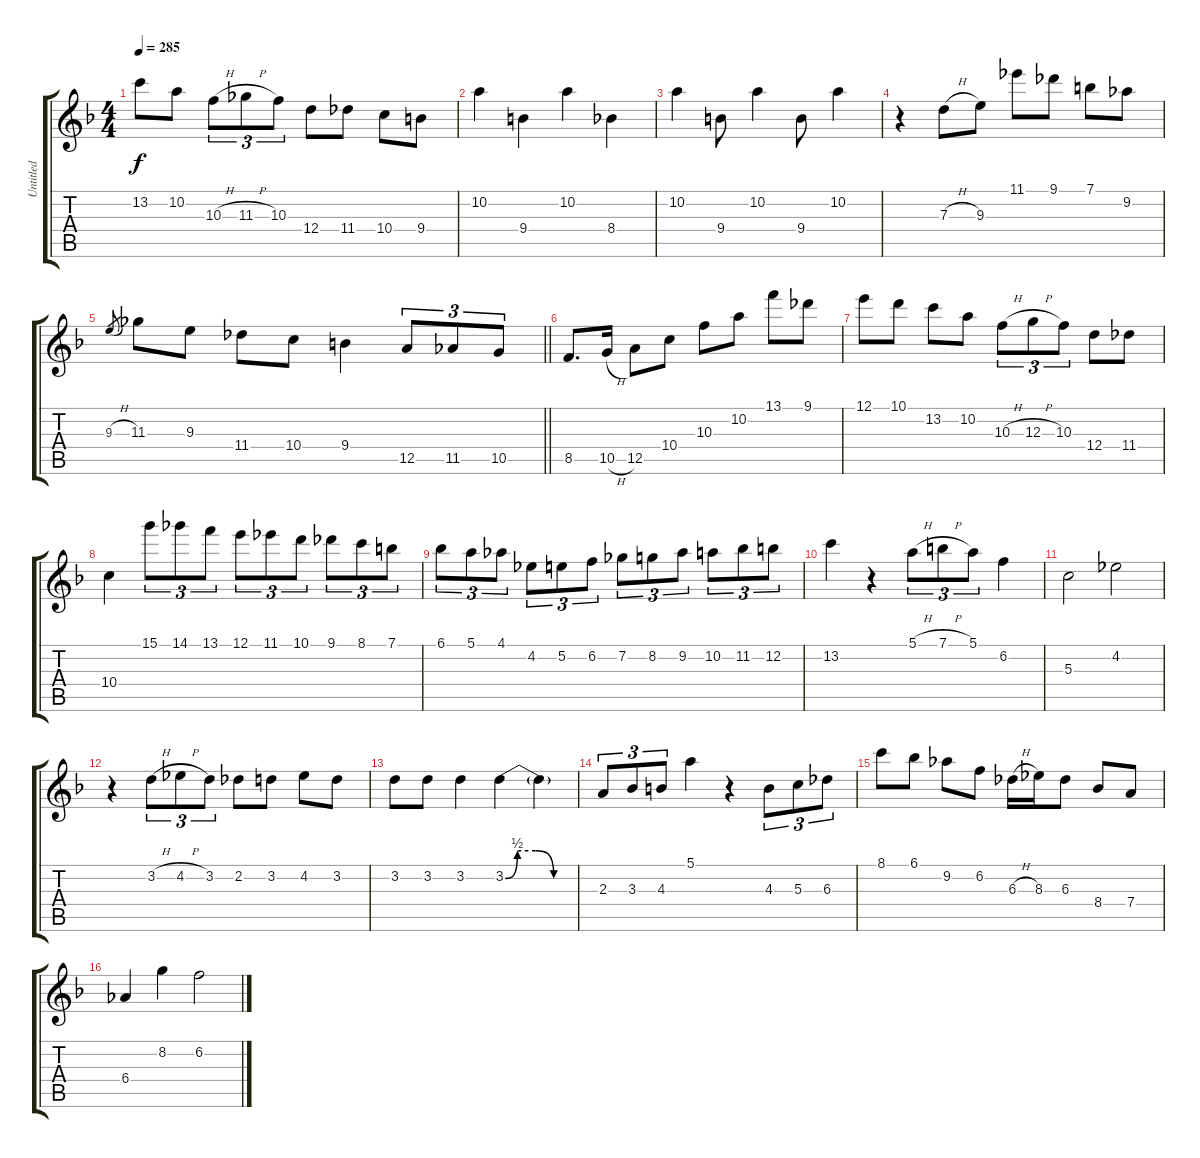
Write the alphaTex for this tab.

\track ("Untitled" "Untitled") {instrument acousticguitarsteel}
\staff {score tabs}
\tuning (E4 B3 G3 D3 A2 E2) {hide}
\ts (4 4)
\tempo 285
\clef g2
\ks f
13.2.8{dy f} 10.2.8 10.3{h}.8{tu (3 2)} 11.3{h}.8{tu (3 2)} 10.3.8{tu (3 2)} 12.4.8 11.4.8 10.4.8 9.4.8 |
10.2.4 9.4.4 10.2.4 8.4.4 |
10.2.4 9.4.8 10.2.4 9.4.8 10.2.4 |
r.4 7.3{h}.8 9.3.8 11.1.8 9.1.8 7.1.8 9.2.8 |
\barLineRight lightlight
9.3{h}.8{gr} 11.3.8 9.3.8 11.4.8 10.4.8 9.4.4 12.5.8{tu (3 2)} 11.5.8{tu (3 2)} 10.5.8{tu (3 2)} |
8.5.8{d} 10.5{h}.16 12.5.8 10.4.8 10.3.8 10.2.8 13.1.8 9.1.8 |
12.1.8 10.1.8 13.2.8 10.2.8 10.3{h}.8{tu (3 2)} 12.3{h}.8{tu (3 2)} 10.3.8{tu (3 2)} 12.4.8 11.4.8 |
10.4.4 15.1.8{tu (3 2)} 14.1.8{tu (3 2)} 13.1.8{tu (3 2)} 12.1.8{tu (3 2)} 11.1.8{tu (3 2)} 10.1.8{tu (3 2)} 9.1.8{tu (3 2)} 8.1.8{tu (3 2)} 7.1.8{tu (3 2)} |
6.1.8{tu (3 2)} 5.1.8{tu (3 2)} 4.1.8{tu (3 2)} 4.2.8{tu (3 2)} 5.2.8{tu (3 2)} 6.2.8{tu (3 2)} 7.2.8{tu (3 2)} 8.2.8{tu (3 2)} 9.2.8{tu (3 2)} 10.2.8{tu (3 2)} 11.2.8{tu (3 2)} 12.2.8{tu (3 2)} |
13.2.4 r.4 5.1{h}.8{tu (3 2)} 7.1{h}.8{tu (3 2)} 5.1.8{tu (3 2)} 6.2.4 |
5.3.2 4.2.2 |
r.4 3.2{h}.8{tu (3 2)} 4.2{h}.8{tu (3 2)} 3.2.8{tu (3 2)} 2.2.8 3.2.8 4.2.8 3.2.8 |
3.2.8 3.2.8 3.2.4 3.2{be (custom 0 0 10 2 25 2 40 0 60 0)}.4 3.2{t}.4 |
2.3.8{tu (3 2)} 3.3.8{tu (3 2)} 4.3.8{tu (3 2)} 5.1.4 r.4 4.3.8{tu (3 2)} 5.3.8{tu (3 2)} 6.3.8{tu (3 2)} |
8.1.8 6.1.8 9.2.8 6.2.8 6.3{h}.16 8.3.16 6.3.8 8.4.8 7.4.8 |
6.4.4 8.2.4 6.2.2
